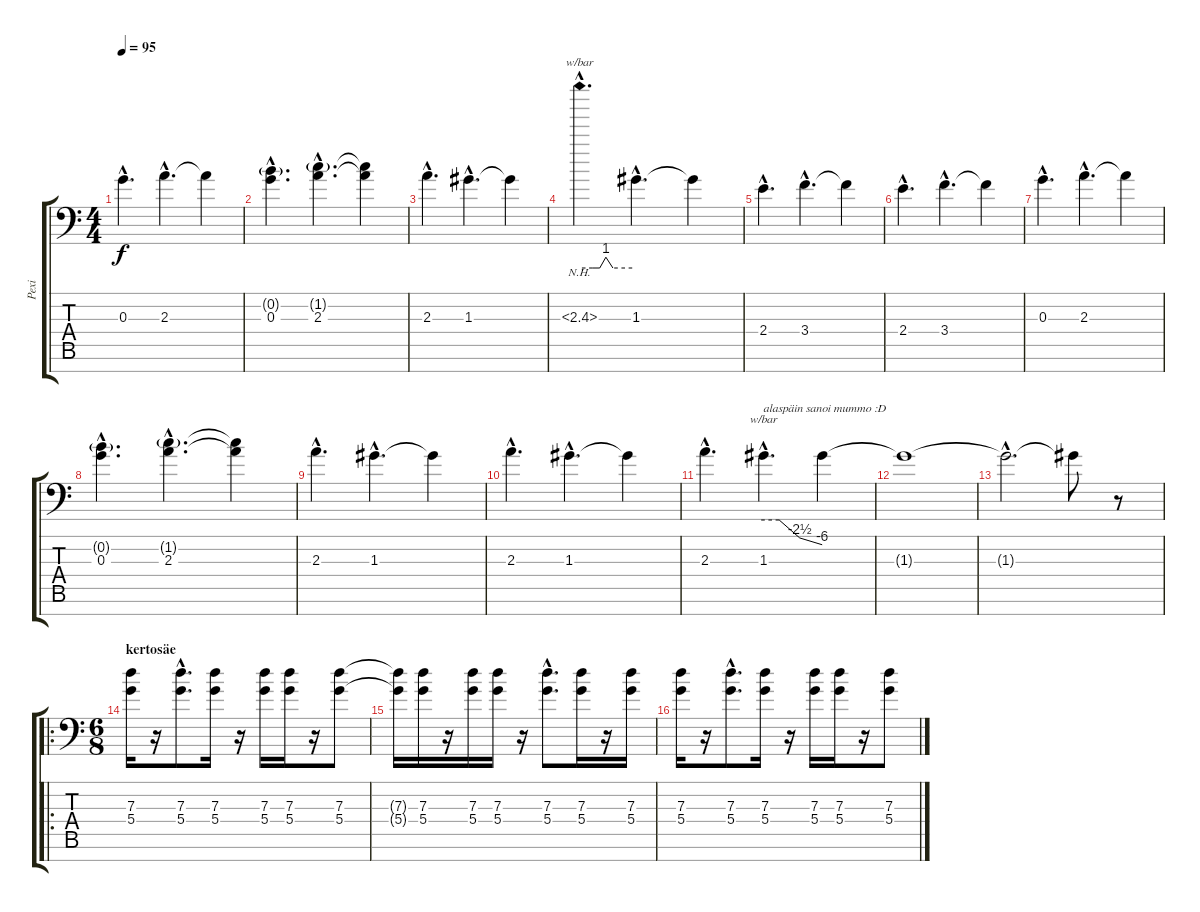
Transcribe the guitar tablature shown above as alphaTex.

\track ("Pexi" "Pexi") {instrument distortionguitar}
\staff {score tabs}
\tuning (E4 B3 G3 D3 A2 D2 A1) {hide}
\ts (4 4)
\tempo 95
\clef f4
\ks c
0.3{hac}.4{d dy f} 2.3{hac}.4{d} 2.3{t}.4 |
(0.2{g hac} 0.3{hac}).4{d} (1.2{g hac} 2.3{hac}).4{d} (1.2{t} 2.3{t}).4 |
2.3{hac}.4{d} 1.3{hac}.4{d} 1.3{t}.4 |
2.3{nh hac}.4{d tbe (custom default 0 0 15 0 23 0 30 4 38 0 60 0) instrument guitarharmonics} 1.3{hac}.4{d instrument distortionguitar} 1.3{t}.4 |
\section ("" "")
2.4{hac}.4{d} 3.4{hac}.4{d} 3.4{t}.4 |
2.4{hac}.4{d} 3.4{hac}.4{d} 3.4{t}.4 |
0.3{hac}.4{d} 2.3{hac}.4{d} 2.3{t}.4 |
(0.2{g hac} 0.3{hac}).4{d} (1.2{g hac} 2.3{hac}).4{d} (1.2{t} 2.3{t}).4 |
\section ("" "")
2.3{hac}.4{d} 1.3{hac}.4{d} 1.3{t}.4 |
2.3{hac}.4{d} 1.3{hac}.4{d} 1.3{t}.4 |
2.3{hac}.4{d} 1.3{hac}.4{d tbe (custom default 0 0 16 0 37 -10 60 -24) txt "alaspäin sanoi mummo :D"} 1.3{t}.4 |
1.3{t}.1 |
1.3{hac t}.2{d} 1.3{t}.8 r.8 |
\ro
\ts (6 8)
\section ("" "kertosäe")
(7.3 5.4).16 r.16 (7.3{hac} 5.4{hac}).8{d} (7.3 5.4).16 r.16 (7.3 5.4).16 (7.3 5.4).16 r.16 (7.3 5.4).8 |
(7.3{t} 5.4{t}).16 (7.3 5.4).16 r.16 (7.3 5.4).16 (7.3 5.4).16 r.16 (7.3{hac} 5.4{hac}).8{d} (7.3 5.4).16 r.16 (7.3 5.4).16 |
(7.3 5.4).16 r.16 (7.3{hac} 5.4{hac}).8{d} (7.3 5.4).16 r.16 (7.3 5.4).16 (7.3 5.4).16 r.16 (7.3 5.4).8
